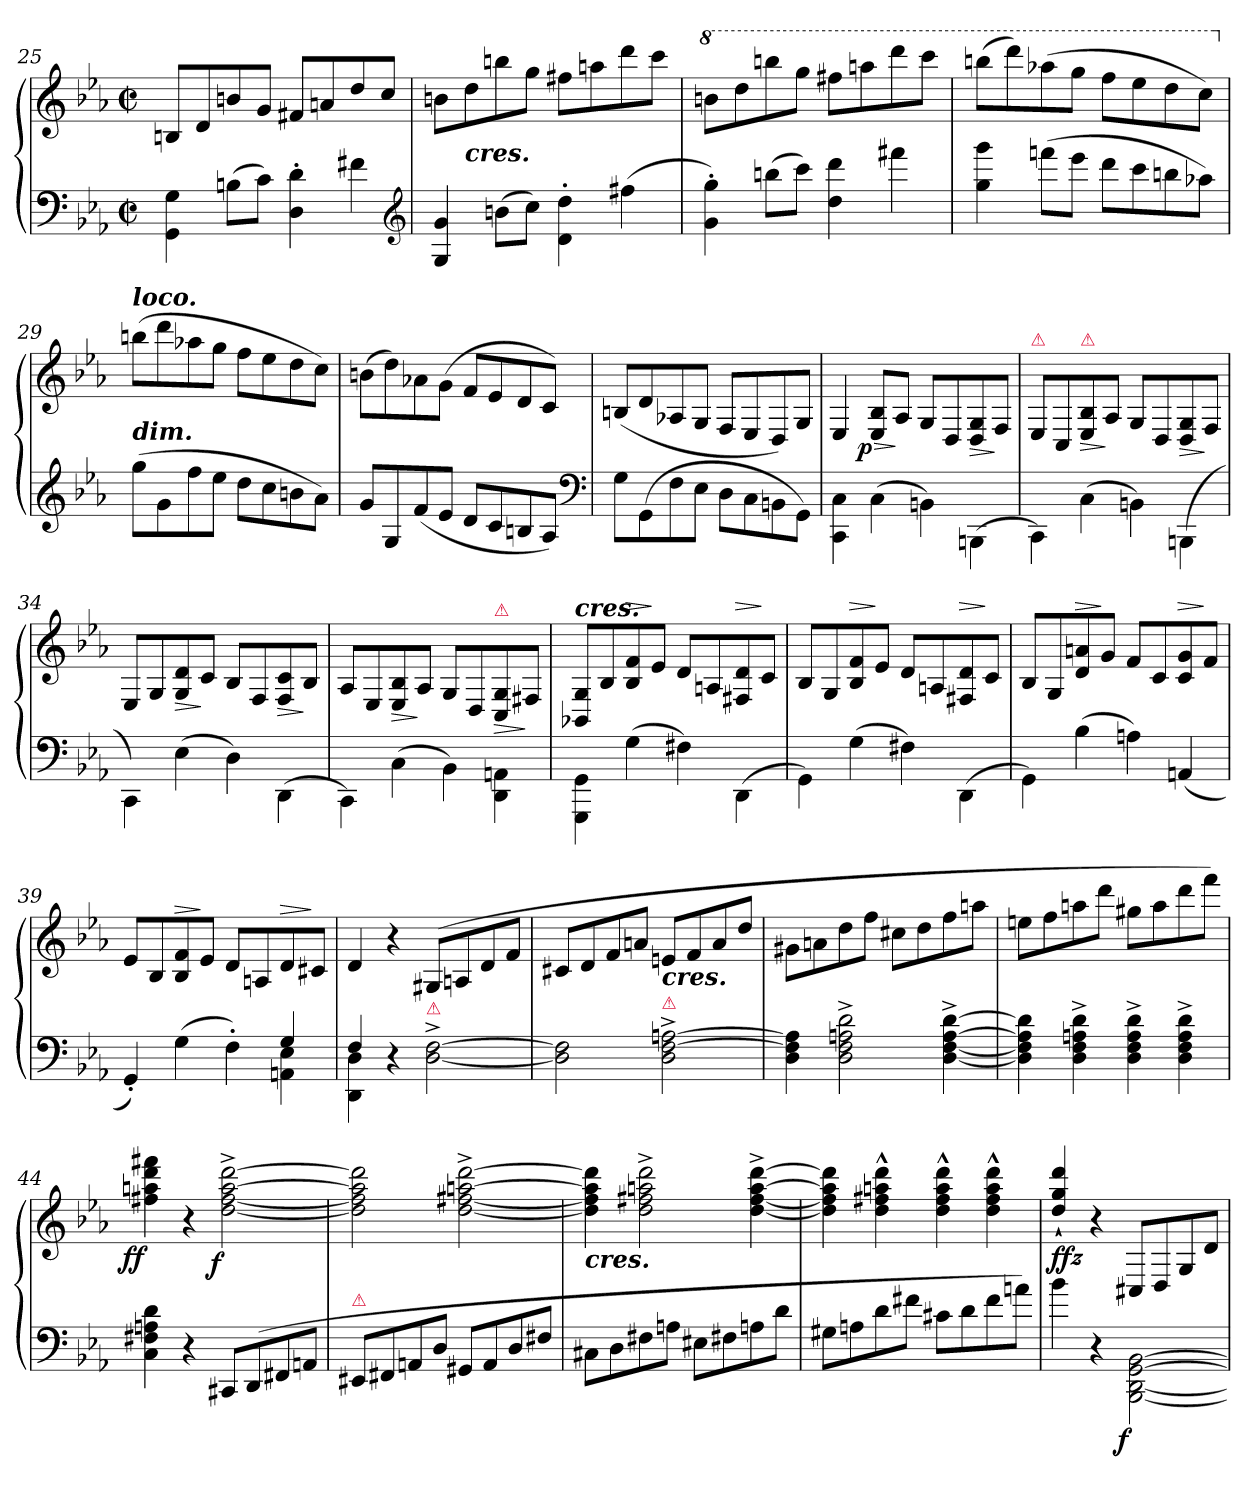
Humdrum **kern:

**kern	**kern	**dynam
*part1	*part1	*part1
*staff2	*staff1	*staff1/2
*clefF4	*clefG2	*
*k[b-e-a-]	*k[b-e-a-]	*
*c:	*c:	*
*M2/2	*M2/2	*
*met(c|)	*met(c|)	*
=25	=25	=25
4GG\ 4G\	8Bn/L	.
.	8d/	.
(8BnjL	8bn	.
8cJ)	8gJ	.
4D' 4d'	8f#XL	.
.	8an	.
4f#X\	8dd	.
.	8ccJ	.
*clefG2	*	*
=26	=26	=26
4G 4g	8bnL	.
!	!LO:TX:c:Bi:t=cres.	!
.	8dd	.
(8bnL	8bbn	.
8ccJ)	8ggJ	.
4d'\ 4dd'\	8ff#XL	.
.	8aan	.
(4ff#X	8ddd	.
.	8cccJ	.
=27	=27	=27
*	*8va	*
4g' 4gg')	8bbnL	.
.	8ddd	.
(8bbnL	8bbbn	.
8cccJ)	8gggJ	.
4dd 4ddd	8fff#XL	.
.	8aaan	.
4fff#X	8dddd	.
.	8ccccJ	.
=28	=28	=28
4gg 4ggg	(8bbbnL	.
.	8dddd)	.
(8fffnL	(8aaa-X	.
8eee-J	8gggJ	.
8dddL	8fffL	.
8ccc	8eee-	.
8bbn	8ddd	.
8aa-XJ)	8cccJ)	.
=29	=29	=29
*	*X8va	*
!	!LO:TX:c:Bi:t=dim.	!
!	!LO:TX:a:Bi:t=loco.	!
(8ggL	(8bbnL	.
8g	8ddd	.
8ff	8aa-X	.
8ee-J	8ggJ	.
8ddL	8ffL	.
8cc	8ee-	.
8bn	8dd	.
8a-J)	8ccJ)	.
=30	=30	=30
8gL	(8bnL	.
8G	8dd)	.
(8f	8a-X	.
8e-J	(8gJ	.
8dL	8fL	.
8c	8e-	.
8Bn	8d	.
8A-J)	8cJ)	.
*clefF4	*	*
=31	=31	=31
8G\L	(>8Bn/L	.
(<8GG\	8d/	.
8F	8A-X	.
8E-\J	8G/J	.
8D\L	8F/L	.
8C\	8E-/	.
8BBn\	8D/)	.
8GG\J)	8G/J	.
=32	=32	=32
4CC\ 4C\	4E-/	.
!	!	!LO:DY:n=1:rj
(<4C\	8E-/ 8B-/L	> p
.	8A-/J	]
4BBn\)	8G/L	.
.	8D/	.
(<4BBBn\	8D/ 8G/	>
.	8F/J	]
=33	=33	=33
!	!LO:TX:a:color=crimson:t=⚠	!
4CC\)	8E-/L	.
.	8C/	.
!	!LO:TX:a:color=crimson:t=⚠	!
(<4C\	8E-/ 8B-/	>
.	8A-/J	]
4BBn\)	8G/L	.
.	8D/	.
(<4BBBn\	8D/ 8G/	>
.	8F/J	]
=34	=34	=34
4CC\)	8E-/L	.
.	8G/	.
(<4E-\	8G/ 8d/	>
.	8c/J	]
4D\)	8B-/L	.
.	8F/	.
(<4DD\	8F/ 8c/	>
.	8B-/J	]
=35	=35	=35
4CC\)	8A-/L	.
.	8E-/	.
(<4C\	8E-/ 8B-/	>
.	8A-/J	]
4BB-\)	8G/L	.
.	8D/	.
!	!LO:TX:a:color=crimson:t=⚠	!
4DD\ 4AAn\	8C/ 8G/	>
.	8F#X/J	]
=36	=36	=36
!	!LO:TX:a:Bi:t=cres.	!
4GGG\ 4GG\	8BB-X/ 8G/L	.
.	8B-/	.
!	!	!LO:HP:a
(<4G	8B- 8f	>
.	8e-J	]
4F#X)	8dL	.
.	8An/	.
!	!	!LO:HP:a
(<4DD\	8F#X/ 8d/	>
.	8c/J	]
=37	=37	=37
4GG\)	8B-/L	.
.	8G/	.
!	!	!LO:HP:a
(<4G\	8B-/ 8f/	>
.	8e-J	]
4F#X)	8dL	.
.	8An/	.
!	!	!LO:HP:a
(<4DD\	8F#X 8d	>
.	8c/J	]
=38	=38	=38
4GG\)	8B-/L	.
.	8G/	.
!	!	!LO:HP:a
(4B-	8d 8an	>
.	8gJ	]
4An)	8fL	.
.	8c	.
!	!	!LO:HP:a
(4AAn	8c 8g	>
.	8fJ	]
=39	=39	=39
*^	*	*
4GG')	4ryy	8e-L	.
.	.	8B-	.
!	!	!	!LO:HP:a
2ryy	(4G	8B- 8f	>
.	.	8e-J	]
.	4F'>)	8dL	.
.	.	8An/	.
!	!	!	!LO:HP:a
4G	4AAn 4E-	8d	>
.	.	8c#XJ	]
=40	=40	=40	=40
4DD\ 4D\	4F/	4d	.
4r	2.ryy	4r	.
!LO:TX:a:color=crimson:t=⚠	!	!	!
[2D^< [2F^<	.	(>8G#XL	.
.	.	8An	.
.	.	8d	.
.	.	8fJ	.
*v	*v	*	*
=41	=41	=41
2D] 2F]	8c#XL	.
.	8d	.
.	8f	.
.	8anJ	.
!	!LO:TX:b:Bi:t=cres.	!
!LO:TX:a:color=crimson:t=⚠	!	!
2D^< [2F^< [2An^<	8enL	.
.	8f	.
.	8a	.
.	8ddJ	.
=42	=42	=42
4D 4F] 4A]	8g#XL	.
.	8an	.
2D^< 2F^< 2An^< 2d^<	8dd	.
.	8ffJ	.
.	8cc#XL	.
.	8dd	.
[4D^< [4F^< [4A^< [4d^<	8ff	.
.	8aanJ	.
=43	=43	=43
4D] 4F] 4A] 4d]	8eenL	.
.	8ff	.
4D^< 4F^< 4An^< 4d^<	8aan	.
.	8dddJ	.
4D^< 4F^< 4A^< 4d^<	8gg#XL	.
.	8aa	.
4D^< 4F^< 4A^< 4d^<	8ddd	.
.	8fffJ)	.
=44	=44	=44
!	!	!LO:DY:b:rj
4C 4F#X 4An 4d	4ff#X 4aan 4ddd 4fff#X	ff
4r	4r	.
!	!	!LO:DY:b:rj
8CC#XL	[2dd^< [2ff#^< [2aa^< [2ddd^<	f
(<8DD	.	.
8FF#X	.	.
8AAnJ	.	.
=45	=45	=45
!LO:TX:a:color=crimson:t=⚠	!	!
8EE#XL	2dd] 2ff#] 2aa] 2ddd]	.
8FF#X	.	.
8AAn	.	.
8DJ	.	.
8GG#XL	[2dd^< [2ff#X^< [2aan^< [2ddd^<	.
8AA	.	.
8D	.	.
8F#XJ	.	.
=46	=46	=46
!	!LO:TX:b:Bi:t=cres.	!
8C#XL	4dd] 4ff#] 4aa] 4ddd]	.
8D	.	.
8F#X	2dd^< 2ff#X^< 2aan^< 2ddd^<	.
8AnJ	.	.
8E#XL	.	.
8F#X	.	.
8An	[4dd^< [4ff#^< [4aa^< [4ddd^<	.
8dJ	.	.
=47	=47	=47
8G#XL	4dd] 4ff#] 4aa] 4ddd]	.
8An	.	.
8d\	4dd^^\ 4ff#X^^\ 4aan^^\ 4ddd^^\	.
8f#XJ	.	.
8c#XL	4dd^^ 4ff#^^ 4aa^^ 4ddd^^	.
8d\	.	.
8f#\	4dd^^\ 4ff#^^\ 4aa^^\ 4ddd^^\	.
8an\J)	.	.
=48	=48	=48
!	!	!LO:DY:b
4b-\	4dd`>/ 4gg`>/ 4ddd`>/	ffz
4r	4r	.
!	!	!LO:DY:b=2:rj
[2BBB-\ [2DD\ [2GG\ [2BB-\	8C#XL	f
.	8D/	.
.	8G/	.
.	8d/J	.
=	=	=
*-	*-	*-
